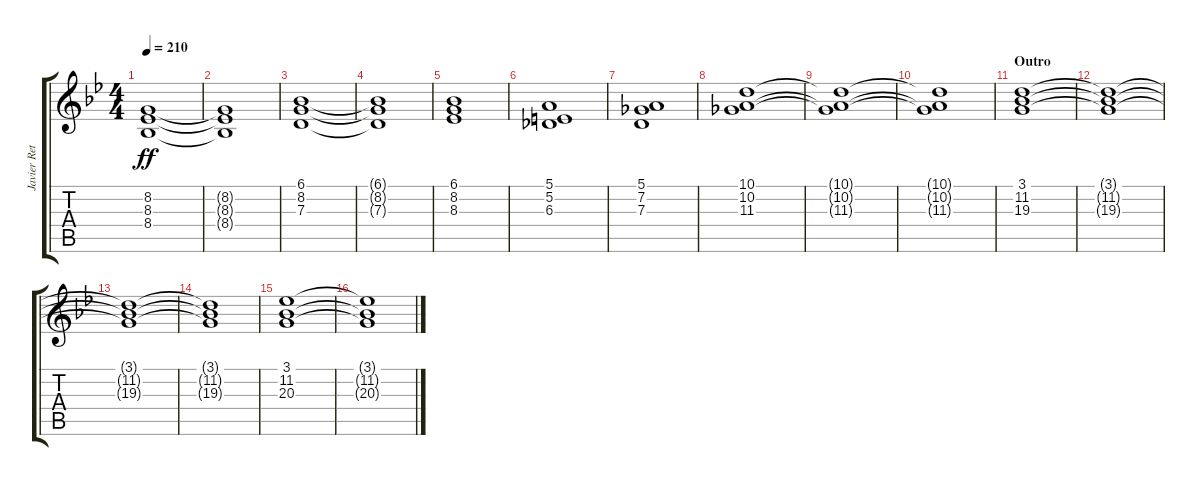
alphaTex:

\track ("Javier Retamozo" "Javier Ret") {instrument stringensemble1}
\staff {score tabs}
\tuning (E4 B3 G3 D3 A2 E2) {hide}
\ts (4 4)
\tempo 210
\clef g2
\ks gminor
(8.2 8.3 8.4).1{dy ff} |
(8.2{t} 8.3{t} 8.4{t}).1 |
(6.1 8.2 7.3).1 |
(6.1{t} 8.2{t} 7.3{t}).1 |
(6.1 8.2 8.3).1 |
(5.1 5.2 6.3).1 |
(5.1 7.2 7.3).1 |
(10.1 10.2 11.3).1 |
(10.1{t} 10.2{t} 11.3{t}).1 |
(10.1{t} 10.2{t} 11.3{t}).1 |
\section ("" "Outro")
(3.1 11.2 19.3).1 |
(3.1{t} 11.2{t} 19.3{t}).1 |
(3.1{t} 11.2{t} 19.3{t}).1 |
(3.1{t} 11.2{t} 19.3{t}).1 |
(3.1 11.2 20.3).1 |
(3.1{t} 11.2{t} 20.3{t}).1
